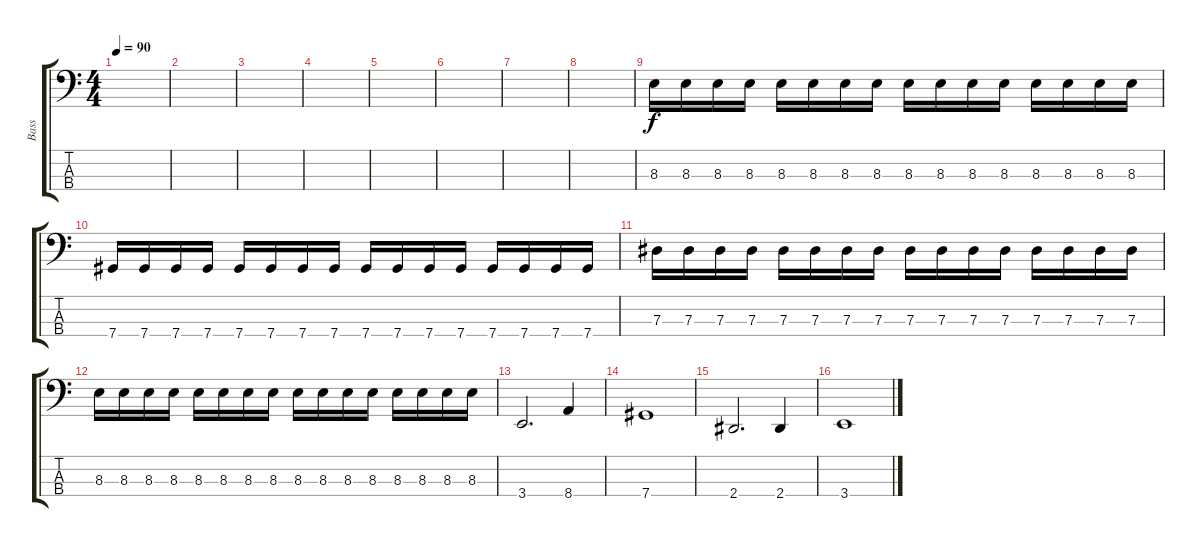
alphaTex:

\track ("Bass" "Bass") {instrument electricbassfinger}
\staff {score tabs}
\tuning (Gb2 Db2 Ab1 Db1) {hide}
\ts (4 4)
\tempo 90
\clef f4
\ks c
|
|
|
|
|
|
|
|
8.3.16 8.3.16 8.3.16 8.3.16 8.3.16 8.3.16 8.3.16 8.3.16 8.3.16 8.3.16 8.3.16 8.3.16 8.3.16 8.3.16 8.3.16 8.3.16 |
7.4.16 7.4.16 7.4.16 7.4.16 7.4.16 7.4.16 7.4.16 7.4.16 7.4.16 7.4.16 7.4.16 7.4.16 7.4.16 7.4.16 7.4.16 7.4.16 |
7.3.16 7.3.16 7.3.16 7.3.16 7.3.16 7.3.16 7.3.16 7.3.16 7.3.16 7.3.16 7.3.16 7.3.16 7.3.16 7.3.16 7.3.16 7.3.16 |
8.3.16 8.3.16 8.3.16 8.3.16 8.3.16 8.3.16 8.3.16 8.3.16 8.3.16 8.3.16 8.3.16 8.3.16 8.3.16 8.3.16 8.3.16 8.3.16 |
3.4.2{d} 8.4.4 |
7.4.1 |
2.4.2{d} 2.4.4 |
3.4.1
